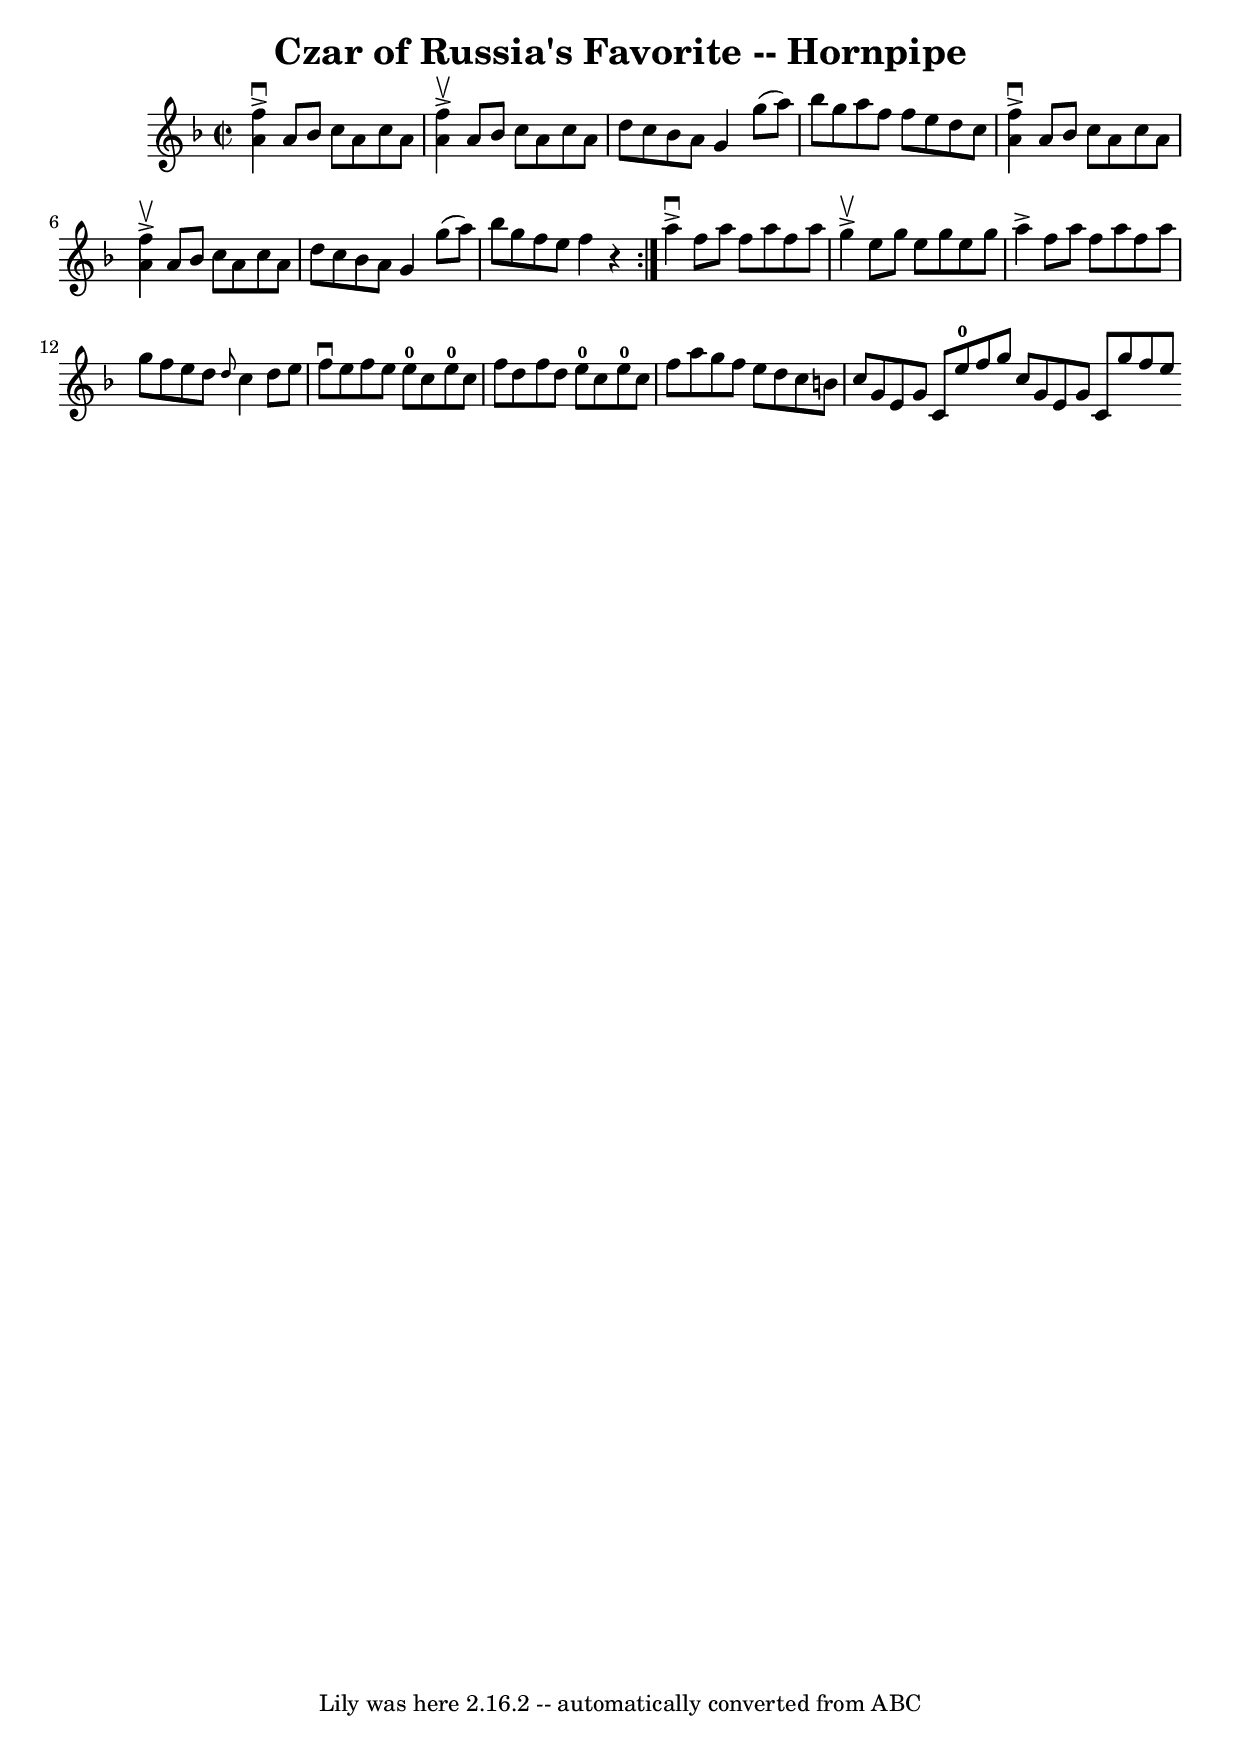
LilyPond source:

\version "2.16.2"
\include "Mammoth.ily"
\header {
  %% book = "Cole's 1000 Fiddle Tunes"
 crossRefNumber = "1"
 footnotes = ""
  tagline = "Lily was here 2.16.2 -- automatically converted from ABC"
  title = "Czar of Russia's Favorite -- Hornpipe"

}
voicedefault =  {



  \repeat volta 2 {

    \override Staff.TimeSignature #'style = #'C
    \time 2/2 
    \key f \major
    << f''4^\downbow^\accent a'4   >> a'8 bes'8 c''8 a'8 c''8 a'8   |
    << f''4^\upbow^\accent a'4   >> a'8 bes'8 c''8 a'8 c''8 a'8   |
 d''8 c''8 bes'8 a'8 g'4 g''8 (a''8)  |
 bes''8 g''8 a''8 f''8 f''8 e''8 d''8 c''8   |
    << f''4^\downbow^\accent a'4         >> a'8 bes'8 c''8 a'8 c''8 a'8   |
    << f''4^\upbow^\accent a'4   >> a'8 bes'8 c''8 a'8 c''8 a'8  |
 d''8 c''8 bes'8 a'8 g'4 g''8 (a''8)  |
 bes''8    
 g''8 f''8 e''8 f''4    r4 
  } a''4^\downbow^\accent f''8 a''8 f''8 a''8 f''8 a''8   |
 g''4^\upbow^\accent e''8 g''8 e''8 g''8 e''8 g''8   |
 a''4^\accent f''8 a''8 f''8 a''8 f''8 a''8   |
 g''8 f''8 e''8 d''8  \grace {    
 d''8     } c''4 d''8 e''8   |
 f''8^\downbow e''8 f''8 e''8 e''8-0 c''8 e''8-0 c''8   |
 f''8 d''8 f''8 d''8 e''8-0 c''8 e''8-0 c''8   |
 f''8 a''8 g''8 f''8 e''8 d''8 c''8 b'8       |
 c''8 g'8 e'8 g'8 c'8 e''8-0 f''8 g''8  \bar ": |" c''8 g'8 e'8 g'8 c'8 g''8 f''8 e''8  \bar " |."   

}

\score{
  <<

    \context Staff="default"
    {
      \voicedefault 
      
    }

  >>
  \layout {
    
  }
  \midi {
  }

}
